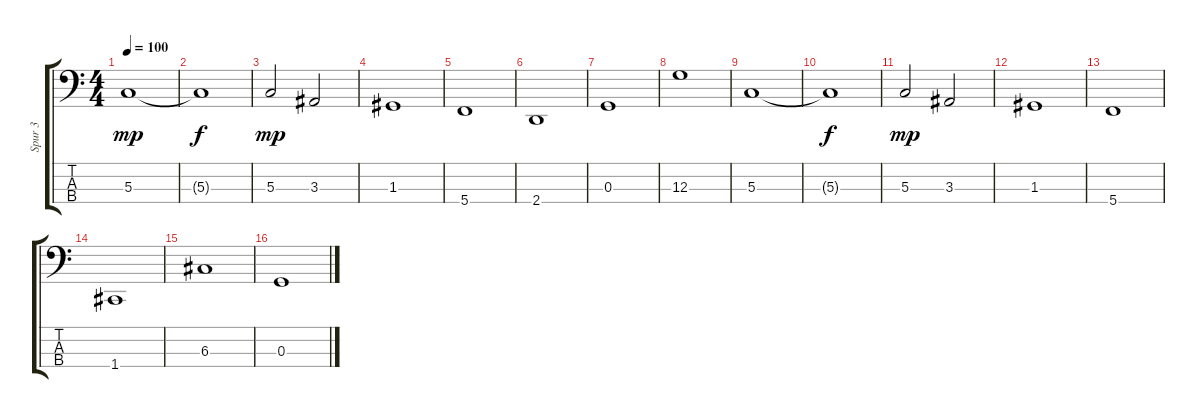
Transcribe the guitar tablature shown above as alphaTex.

\track ("Spur 3" "Spur 3") {instrument electricbassfinger}
\staff {score tabs}
\tuning (F2 C2 G1 C1) {hide}
\ts (4 4)
\tempo 100
\clef f4
\ks c
5.3.1{dy mp} |
5.3{t}.1{dy f} |
5.3.2{dy mp} 3.3.2 |
1.3.1 |
5.4.1 |
2.4.1 |
0.3.1 |
12.3.1 |
5.3.1 |
5.3{t}.1{dy f} |
5.3.2{dy mp} 3.3.2 |
1.3.1 |
5.4.1 |
1.4.1 |
6.3.1 |
0.3.1
